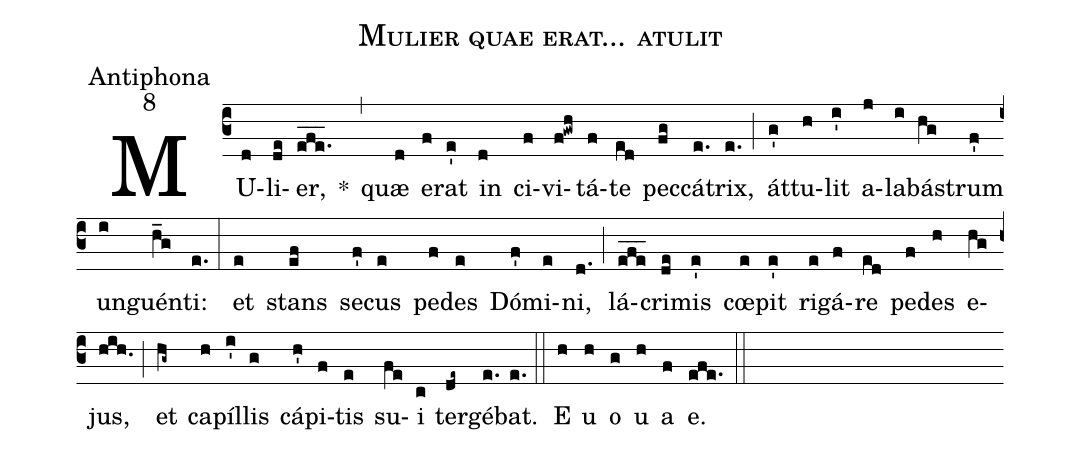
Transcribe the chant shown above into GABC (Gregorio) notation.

name:Mulier quae erat... atulit;
office-part:Antiphona;
mode:8;
%%
(c3) MU(d)li(de)er,(efe___.) *(,) quæ(d) e(f)rat(e') in(d) ci(f)vi(f!gwh)tá(f)te(ed) pec(fg)cá(e.)trix,(e.) (;) át(g')tu(h)lit(i') a(j)la(i)bá(hg)strum(f') un(i)guén(h_g)ti:(e.) (:) et(e) stans(ef) se(f')cus(e) pe(f)des(e) Dó(f')mi(e)ni,(d.) (;) lá(efe___)cri(de)mis(e') cœ(e)pit(e') ri(e)gá(f)re(ed) pe(f)des(h) e(hg)jus,(hih.) (;) et(hg~) ca(h)píl(i')lis(g) cá(h')pi(f)tis(e) su(fe)i(c) ter(de~)gé(e.)bat.(e.) (::) E(h) u(h) o(g) u(h) a(f) e.(efe.) (::)
